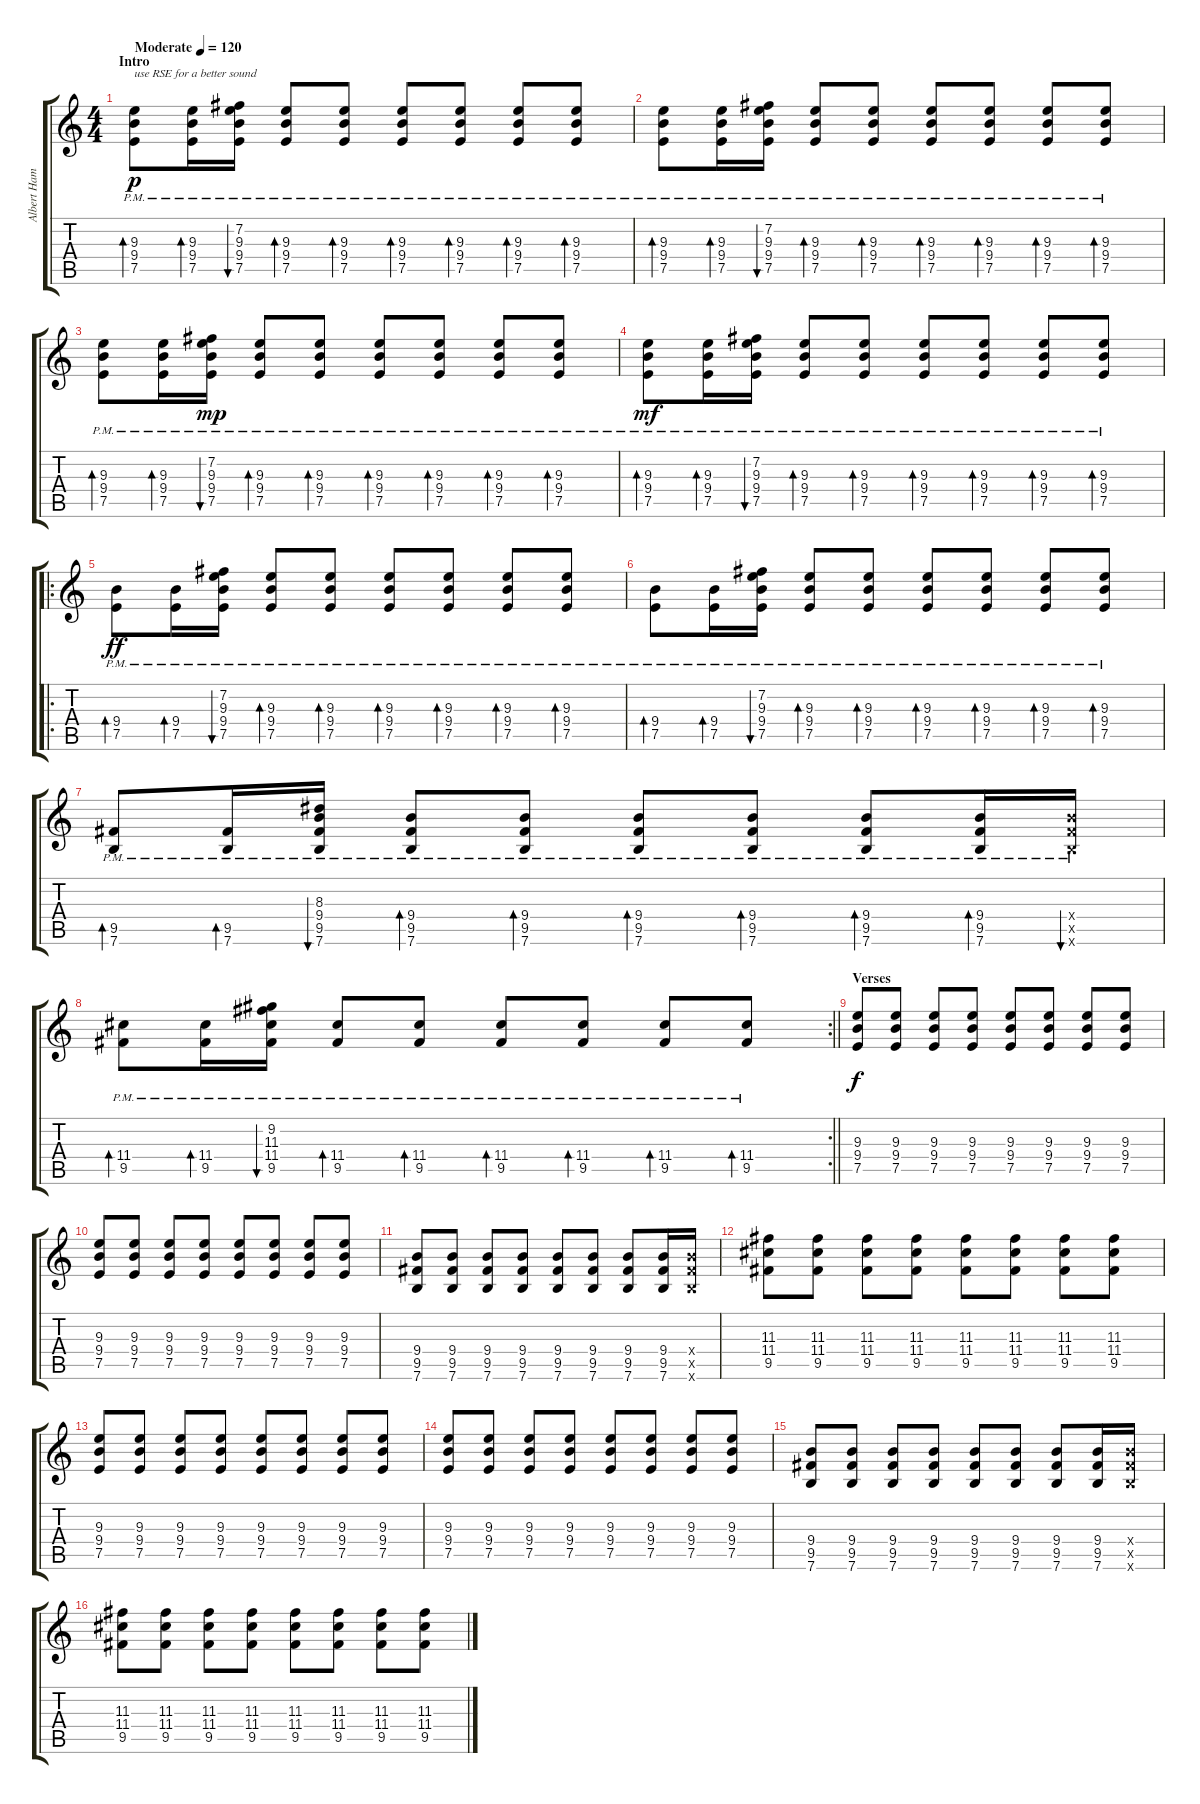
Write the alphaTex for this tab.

\track ("Albert Hammond Jr. - Rythm guitar" "Albert Ham") {instrument distortionguitar}
\staff {score tabs}
\tuning (E4 B3 G3 D3 A2 E2) {hide}
\ts (4 4)
\section ("" "Intro")
\tempo (120 "Moderate")
\clef g2
\ks c
(9.3{pm} 9.4{pm} 7.5{pm}).8{bd 60 txt "use RSE for a better sound" dy p instrument distortionguitar} (9.3{pm} 9.4{pm} 7.5{pm}).16{bd 60} (7.2{pm} 9.3{pm} 9.4{pm} 7.5{pm}).16{bu 60} (9.3{pm} 9.4{pm} 7.5{pm}).8{bd 60} (9.3{pm} 9.4{pm} 7.5{pm}).8{bd 60} (9.3{pm} 9.4{pm} 7.5{pm}).8{bd 60} (9.3{pm} 9.4{pm} 7.5{pm}).8{bd 60} (9.3{pm} 9.4{pm} 7.5{pm}).8{bd 60} (9.3{pm} 9.4{pm} 7.5{pm}).8{bd 60} |
(9.3{pm} 9.4{pm} 7.5{pm}).8{bd 60} (9.3{pm} 9.4{pm} 7.5{pm}).16{bd 60} (7.2{pm} 9.3{pm} 9.4{pm} 7.5{pm}).16{bu 60} (9.3{pm} 9.4{pm} 7.5{pm}).8{bd 60} (9.3{pm} 9.4{pm} 7.5{pm}).8{bd 60} (9.3{pm} 9.4{pm} 7.5{pm}).8{bd 60} (9.3{pm} 9.4{pm} 7.5{pm}).8{bd 60} (9.3{pm} 9.4{pm} 7.5{pm}).8{bd 60} (9.3{pm} 9.4{pm} 7.5{pm}).8{bd 60} |
(9.3{pm} 9.4{pm} 7.5{pm}).8{bd 60} (9.3{pm} 9.4{pm} 7.5{pm}).16{bd 60} (7.2{pm} 9.3{pm} 9.4{pm} 7.5{pm}).16{bu 60 dy mp} (9.3{pm} 9.4{pm} 7.5{pm}).8{bd 60} (9.3{pm} 9.4{pm} 7.5{pm}).8{bd 60} (9.3{pm} 9.4{pm} 7.5{pm}).8{bd 60} (9.3{pm} 9.4{pm} 7.5{pm}).8{bd 60} (9.3{pm} 9.4{pm} 7.5{pm}).8{bd 60} (9.3{pm} 9.4{pm} 7.5{pm}).8{bd 60} |
(9.3{pm} 9.4{pm} 7.5{pm}).8{bd 60 dy mf} (9.3{pm} 9.4{pm} 7.5{pm}).16{bd 60} (7.2{pm} 9.3{pm} 9.4{pm} 7.5{pm}).16{bu 60} (9.3{pm} 9.4{pm} 7.5{pm}).8{bd 60} (9.3{pm} 9.4{pm} 7.5{pm}).8{bd 60} (9.3{pm} 9.4{pm} 7.5{pm}).8{bd 60} (9.3{pm} 9.4{pm} 7.5{pm}).8{bd 60} (9.3{pm} 9.4{pm} 7.5{pm}).8{bd 60} (9.3{pm} 9.4{pm} 7.5{pm}).8{bd 60} |
\ro
(9.4{pm} 7.5{pm}).8{bd 60 dy ff} (9.4{pm} 7.5{pm}).16{bd 60} (7.2{pm} 9.3{pm} 9.4{pm} 7.5{pm}).16{bu 60} (9.3{pm} 9.4{pm} 7.5{pm}).8{bd 60} (9.3{pm} 9.4{pm} 7.5{pm}).8{bd 60} (9.3{pm} 9.4{pm} 7.5{pm}).8{bd 60} (9.3{pm} 9.4{pm} 7.5{pm}).8{bd 60} (9.3{pm} 9.4{pm} 7.5{pm}).8{bd 60} (9.3{pm} 9.4{pm} 7.5{pm}).8{bd 60} |
(9.4{pm} 7.5{pm}).8{bd 60} (9.4{pm} 7.5{pm}).16{bd 60} (7.2{pm} 9.3{pm} 9.4{pm} 7.5{pm}).16{bu 60} (9.3{pm} 9.4{pm} 7.5{pm}).8{bd 60} (9.3{pm} 9.4{pm} 7.5{pm}).8{bd 60} (9.3{pm} 9.4{pm} 7.5{pm}).8{bd 60} (9.3{pm} 9.4{pm} 7.5{pm}).8{bd 60} (9.3{pm} 9.4{pm} 7.5{pm}).8{bd 60} (9.3{pm} 9.4{pm} 7.5{pm}).8{bd 60} |
(9.5{pm} 7.6{pm}).8{bd 60} (9.5{pm} 7.6{pm}).16{bd 60} (8.3{pm} 9.4{pm} 9.5{pm} 7.6{pm}).16{bu 60} (9.4{pm} 9.5{pm} 7.6{pm}).8{bd 60} (9.4{pm} 9.5{pm} 7.6{pm}).8{bd 60} (9.4{pm} 9.5{pm} 7.6{pm}).8{bd 60} (9.4{pm} 9.5{pm} 7.6{pm}).8{bd 60} (9.4{pm} 9.5{pm} 7.6{pm}).8{bd 60} (9.4{pm} 9.5{pm} 7.6{pm}).16{bd 60} (9.4{pm x} 9.5{pm x} 7.6{pm x}).16{bu 30} |
\rc 2
\barLineRight lightlight
(11.4{pm} 9.5{pm}).8{bd 60} (11.4{pm} 9.5{pm}).16{bd 60} (9.2{pm} 11.3{pm} 11.4{pm} 9.5{pm}).16{bu 60} (11.4{pm} 9.5{pm}).8{bd 60} (11.4{pm} 9.5{pm}).8{bd 60} (11.4{pm} 9.5{pm}).8{bd 60} (11.4{pm} 9.5{pm}).8{bd 60} (11.4{pm} 9.5{pm}).8{bd 60} (11.4{pm} 9.5{pm}).8{bd 60} |
\section ("" "Verses")
(9.3 9.4 7.5).8{dy f} (9.3 9.4 7.5).8 (9.3 9.4 7.5).8 (9.3 9.4 7.5).8 (9.3 9.4 7.5).8 (9.3 9.4 7.5).8 (9.3 9.4 7.5).8 (9.3 9.4 7.5).8 |
(9.3 9.4 7.5).8 (9.3 9.4 7.5).8 (9.3 9.4 7.5).8 (9.3 9.4 7.5).8 (9.3 9.4 7.5).8 (9.3 9.4 7.5).8 (9.3 9.4 7.5).8 (9.3 9.4 7.5).8 |
(9.4 9.5 7.6).8 (9.4 9.5 7.6).8 (9.4 9.5 7.6).8 (9.4 9.5 7.6).8 (9.4 9.5 7.6).8 (9.4 9.5 7.6).8 (9.4 9.5 7.6).8 (9.4 9.5 7.6).16 (9.4{x} 9.5{x} 7.6{x}).16 |
(11.3 11.4 9.5).8 (11.3 11.4 9.5).8 (11.3 11.4 9.5).8 (11.3 11.4 9.5).8 (11.3 11.4 9.5).8 (11.3 11.4 9.5).8 (11.3 11.4 9.5).8 (11.3 11.4 9.5).8 |
(9.3 9.4 7.5).8 (9.3 9.4 7.5).8 (9.3 9.4 7.5).8 (9.3 9.4 7.5).8 (9.3 9.4 7.5).8 (9.3 9.4 7.5).8 (9.3 9.4 7.5).8 (9.3 9.4 7.5).8 |
(9.3 9.4 7.5).8 (9.3 9.4 7.5).8 (9.3 9.4 7.5).8 (9.3 9.4 7.5).8 (9.3 9.4 7.5).8 (9.3 9.4 7.5).8 (9.3 9.4 7.5).8 (9.3 9.4 7.5).8 |
(9.4 9.5 7.6).8 (9.4 9.5 7.6).8 (9.4 9.5 7.6).8 (9.4 9.5 7.6).8 (9.4 9.5 7.6).8 (9.4 9.5 7.6).8 (9.4 9.5 7.6).8 (9.4 9.5 7.6).16 (9.4{x} 9.5{x} 7.6{x}).16 |
(11.3 11.4 9.5).8 (11.3 11.4 9.5).8 (11.3 11.4 9.5).8 (11.3 11.4 9.5).8 (11.3 11.4 9.5).8 (11.3 11.4 9.5).8 (11.3 11.4 9.5).8 (11.3 11.4 9.5).8
